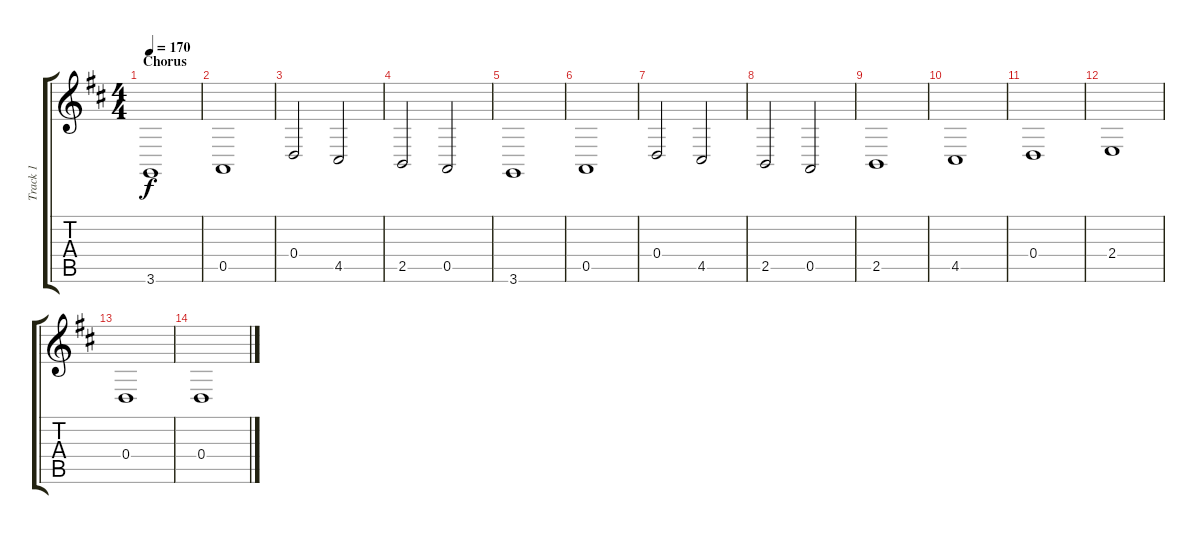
\track ("Track 1" "Track 1") {instrument clarinet}
\staff {score tabs}
\tuning (E4 B3 G3 D3 A2 E2) {hide}
\ts (4 4)
\section ("" "Chorus")
\tempo 170
\clef g2
\ks d
3.6.1{dy f} |
0.5.1 |
0.4.2 4.5.2 |
2.5.2 0.5.2 |
3.6.1 |
0.5.1 |
0.4.2 4.5.2 |
2.5.2 0.5.2 |
2.5.1 |
4.5.1 |
0.4.1 |
2.4.1 |
0.4.1 |
0.4.1
